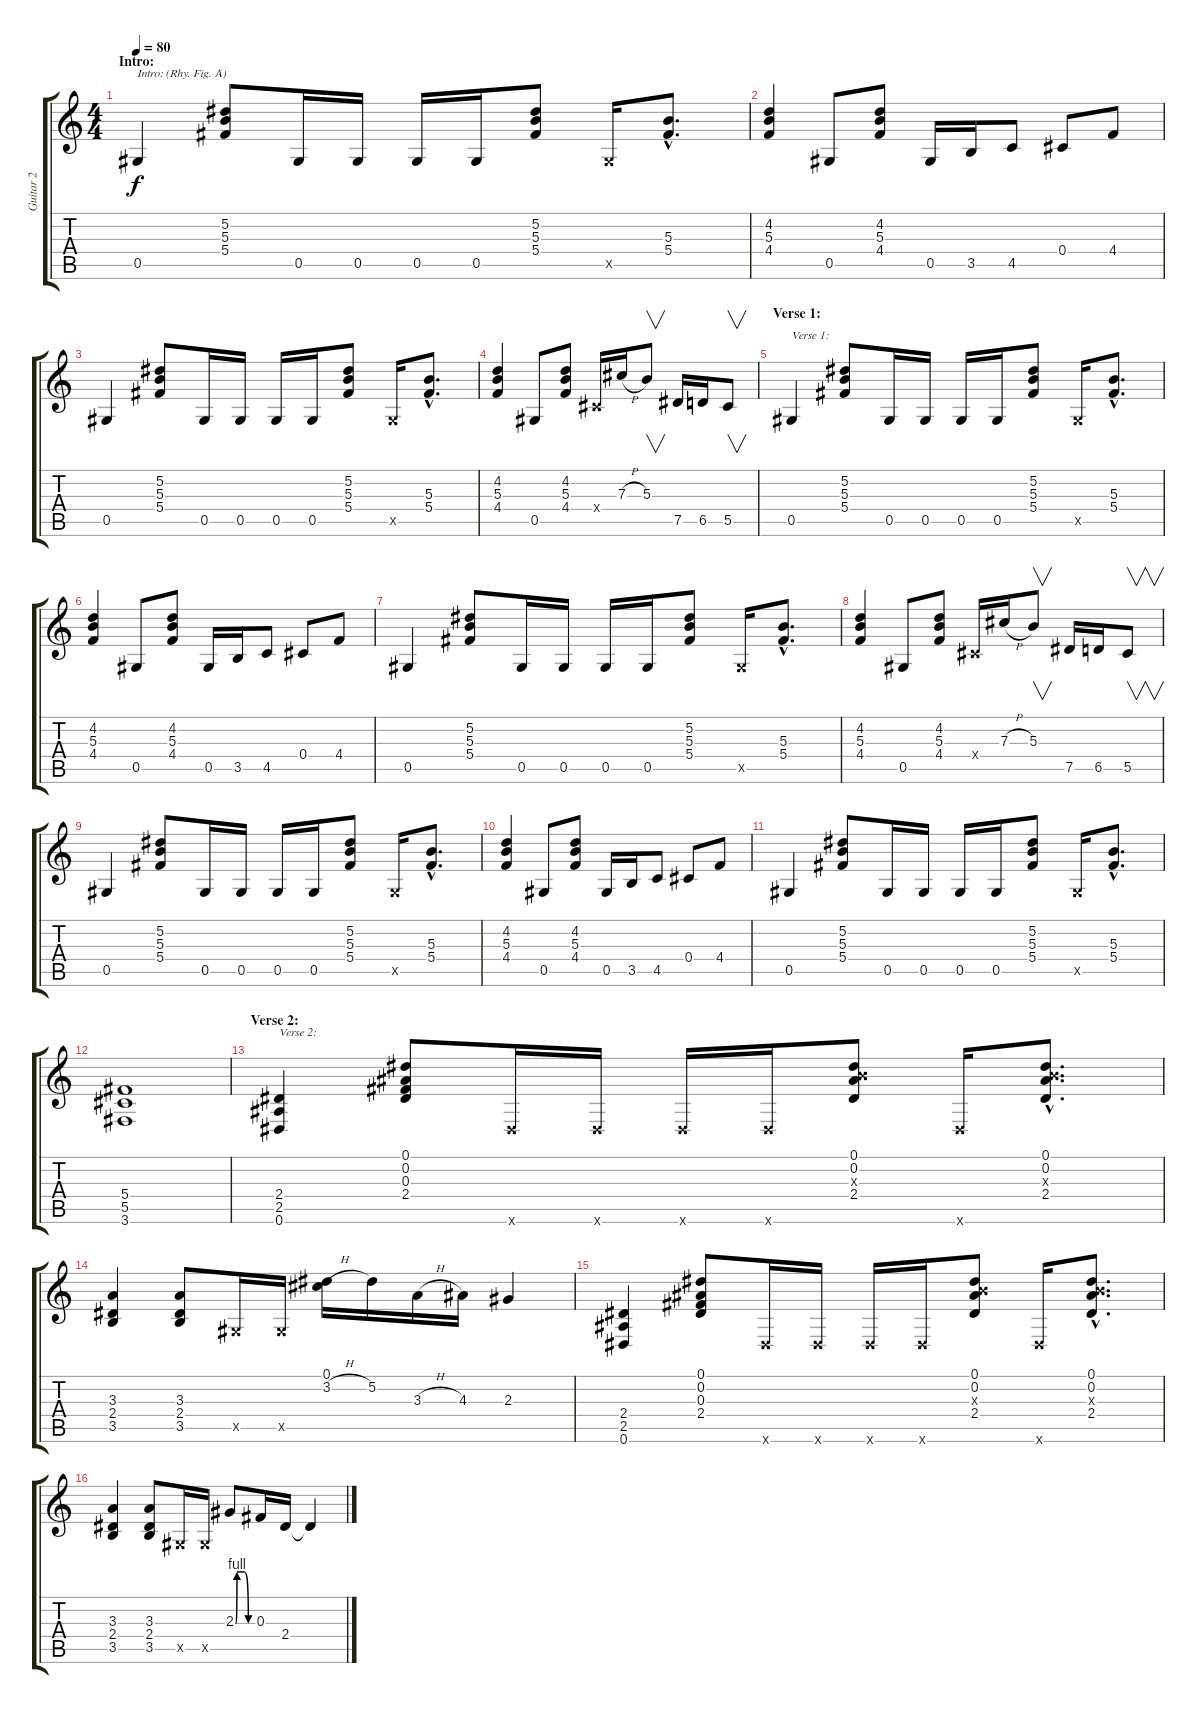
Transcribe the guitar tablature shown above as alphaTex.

\track ("Guitar 2" "Guitar 2") {instrument overdrivenguitar}
\staff {score tabs}
\tuning (Eb4 Bb3 Gb3 Db3 Ab2 Eb2) {hide}
\ts (4 4)
\section ("" "Intro:")
\tempo 80
\tempo 112
\tempo 80
\clef g2
\ks c
0.5.4{txt "Intro: (Rhy. Fig. A)" dy f volume 10 instrument overdrivenguitar} (5.2 5.3 5.4).8 0.5.16 0.5.16 0.5.16 0.5.16 (5.2 5.3 5.4).8 0.5{x}.16 (5.3{hac} 5.4{hac}).8{d} |
(4.2 5.3 4.4).4 0.5.8 (4.2 5.3 4.4).8 0.5.16 3.5.16 4.5.8 0.4.8 4.4.8 |
0.5.4 (5.2 5.3 5.4).8 0.5.16 0.5.16 0.5.16 0.5.16 (5.2 5.3 5.4).8 0.5{x}.16 (5.3{hac} 5.4{hac}).8{d} |
(4.2 5.3 4.4).4 0.5.8 (4.2 5.3 4.4).8 0.4{x}.16 7.3{h}.16 5.3.8{v} 7.5.16 6.5.16 5.5.8{v} |
\section ("" "Verse 1:")
0.5.4{txt "Verse 1:"} (5.2 5.3 5.4).8 0.5.16 0.5.16 0.5.16 0.5.16 (5.2 5.3 5.4).8 0.5{x}.16 (5.3{hac} 5.4{hac}).8{d} |
(4.2 5.3 4.4).4 0.5.8 (4.2 5.3 4.4).8 0.5.16 3.5.16 4.5.8 0.4.8 4.4.8 |
0.5.4 (5.2 5.3 5.4).8 0.5.16 0.5.16 0.5.16 0.5.16 (5.2 5.3 5.4).8 0.5{x}.16 (5.3{hac} 5.4{hac}).8{d} |
(4.2 5.3 4.4).4 0.5.8 (4.2 5.3 4.4).8 0.4{x}.16 7.3{h}.16 5.3.8{v} 7.5.16 6.5.16 5.5.8{v} |
0.5.4 (5.2 5.3 5.4).8 0.5.16 0.5.16 0.5.16 0.5.16 (5.2 5.3 5.4).8 0.5{x}.16 (5.3{hac} 5.4{hac}).8{d} |
(4.2 5.3 4.4).4 0.5.8 (4.2 5.3 4.4).8 0.5.16 3.5.16 4.5.8 0.4.8 4.4.8 |
0.5.4 (5.2 5.3 5.4).8 0.5.16 0.5.16 0.5.16 0.5.16 (5.2 5.3 5.4).8 0.5{x}.16 (5.3{hac} 5.4{hac}).8{d} |
(5.4 5.5 3.6).1 |
\section ("" "Verse 2:")
(2.4 2.5 0.6).4{txt "Verse 2:"} (0.1 0.2 0.3 2.4).8 0.6{x}.16 0.6{x}.16 0.6{x}.16 0.6{x}.16 (0.1 0.2 5.3{x} 2.4).8 0.6{x}.16 (0.1{hac} 0.2{hac} 5.3{hac x} 2.4{hac}).8{d} |
(3.3 2.4 3.5).4 (3.3 2.4 3.5).8 0.5{x}.16 0.5{x}.16 (0.1 3.2{h}).16 5.2.16 3.3{h}.16 4.3.16 2.3.4 |
(2.4 2.5 0.6).4 (0.1 0.2 0.3 2.4).8 0.6{x}.16 0.6{x}.16 0.6{x}.16 0.6{x}.16 (0.1 0.2 5.3{x} 2.4).8 0.6{x}.16 (0.1{hac} 0.2{hac} 5.3{hac x} 2.4{hac}).8{d} |
(3.3 2.4 3.5).4 (3.3 2.4 3.5).8 0.5{x}.16 0.5{x}.16 2.3{be (custom 0 0 5 4 30 4 45 0 60 0)}.8 0.3.16 2.4.16 2.4{t}.4
